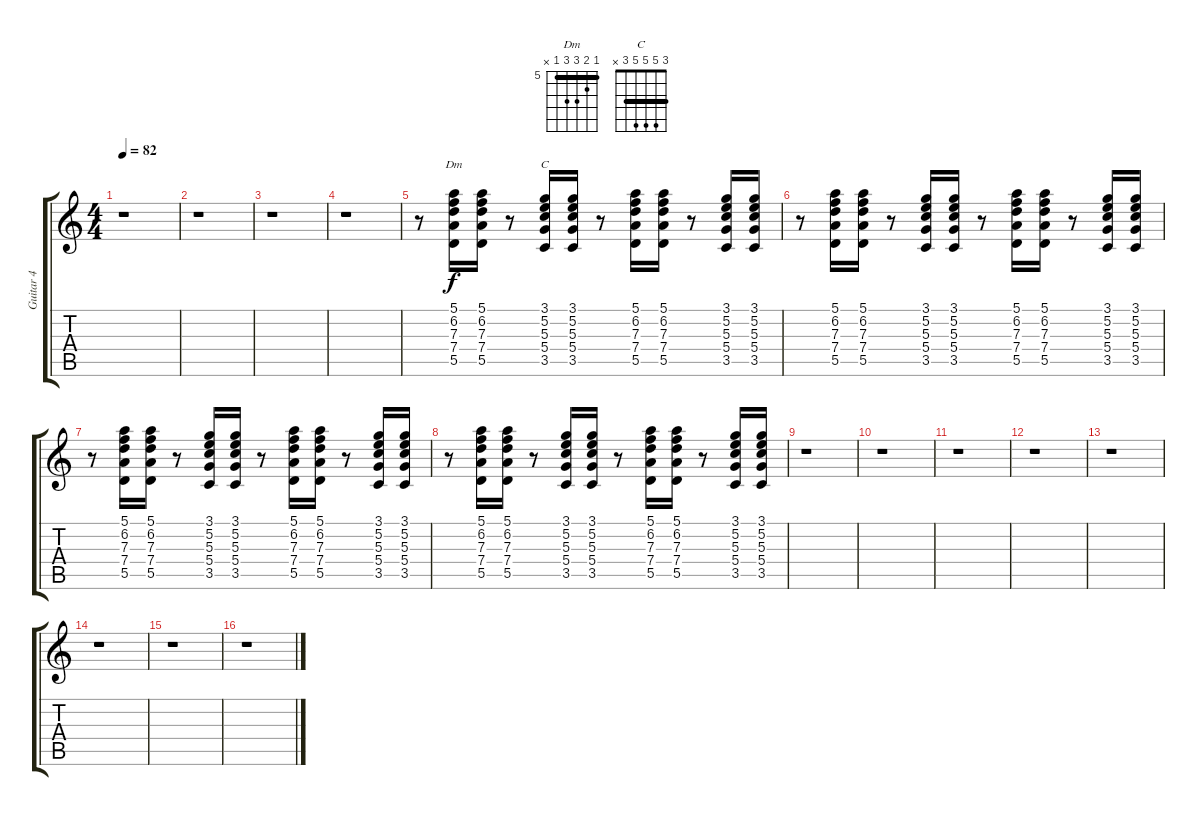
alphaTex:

\track ("Guitar 4" "Guitar 4") {instrument electricguitarmuted}
\staff {score tabs}
\tuning (E4 B3 G3 D3 A2 E2) {hide}
\chord ("Dm" 5 6 7 7 5 x) {firstfret 5 barre 5}
\chord ("C" 3 5 5 5 3 x) {barre 3}
\ts (4 4)
\tempo 82
\clef g2
\ks c
r.1{dy f instrument electricguitarmuted} |
r.1 |
r.1 |
r.1 |
r.8 (5.1 6.2 7.3 7.4 5.5).16{ch "Dm"} (5.1 6.2 7.3 7.4 5.5).16 r.8 (3.1 5.2 5.3 5.4 3.5).16{ch "C"} (3.1 5.2 5.3 5.4 3.5).16 r.8 (5.1 6.2 7.3 7.4 5.5).16 (5.1 6.2 7.3 7.4 5.5).16 r.8 (3.1 5.2 5.3 5.4 3.5).16 (3.1 5.2 5.3 5.4 3.5).16 |
r.8 (5.1 6.2 7.3 7.4 5.5).16 (5.1 6.2 7.3 7.4 5.5).16 r.8 (3.1 5.2 5.3 5.4 3.5).16 (3.1 5.2 5.3 5.4 3.5).16 r.8 (5.1 6.2 7.3 7.4 5.5).16 (5.1 6.2 7.3 7.4 5.5).16 r.8 (3.1 5.2 5.3 5.4 3.5).16 (3.1 5.2 5.3 5.4 3.5).16 |
r.8 (5.1 6.2 7.3 7.4 5.5).16 (5.1 6.2 7.3 7.4 5.5).16 r.8 (3.1 5.2 5.3 5.4 3.5).16 (3.1 5.2 5.3 5.4 3.5).16 r.8 (5.1 6.2 7.3 7.4 5.5).16 (5.1 6.2 7.3 7.4 5.5).16 r.8 (3.1 5.2 5.3 5.4 3.5).16 (3.1 5.2 5.3 5.4 3.5).16 |
r.8 (5.1 6.2 7.3 7.4 5.5).16 (5.1 6.2 7.3 7.4 5.5).16 r.8 (3.1 5.2 5.3 5.4 3.5).16 (3.1 5.2 5.3 5.4 3.5).16 r.8 (5.1 6.2 7.3 7.4 5.5).16 (5.1 6.2 7.3 7.4 5.5).16 r.8 (3.1 5.2 5.3 5.4 3.5).16 (3.1 5.2 5.3 5.4 3.5).16 |
r.1 |
r.1 |
r.1 |
r.1 |
r.1 |
r.1 |
r.1 |
r.1
